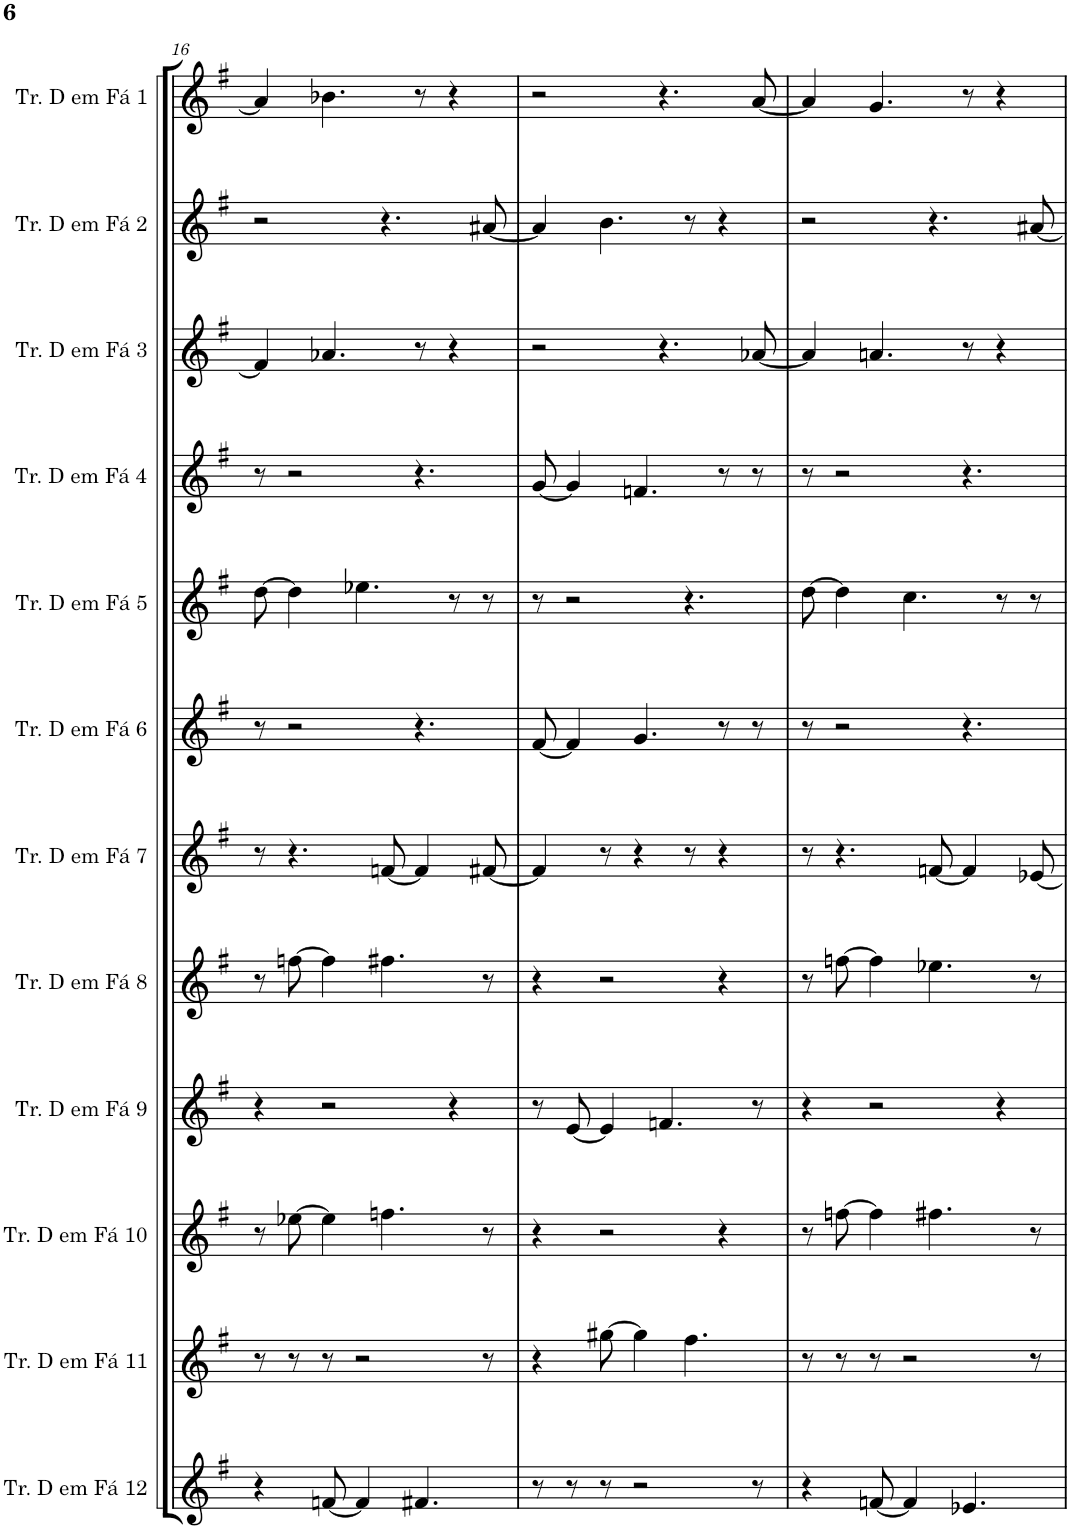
**kern	**kern	**kern	**kern	**kern	**kern	**kern	**kern	**kern	**kern	**kern	**kern
*part12	*part11	*part10	*part9	*part8	*part7	*part6	*part5	*part4	*part3	*part2	*part1
*staff12	*staff11	*staff10	*staff9	*staff8	*staff7	*staff6	*staff5	*staff4	*staff3	*staff2	*staff1
*I"Trompa em Fá 12	*I"Trompa em Fá 11	*I"Trompa em Fá 10	*I"Trompa em Fá 9	*I"Trompa em Fá 8	*I"Trompa em Fá 7	*I"Trompa em Fá 6	*I"Trompa em Fá 5	*I"Trompa em Fá 4	*I"Trompa em Fá 3	*I"Trompa em Fá 2	*I"Trompa em Fá 1
!!LO:PB:g=z
*clefG2	*clefG2	*clefG2	*clefG2	*clefG2	*clefG2	*clefG2	*clefG2	*clefG2	*clefG2	*clefG2	*clefG2
*Trd4c7	*Trd4c7	*Trd4c7	*Trd4c7	*Trd4c7	*Trd4c7	*Trd4c7	*Trd4c7	*Trd4c7	*Trd4c7	*Trd4c7	*Trd4c7
*k[f#]	*k[f#]	*k[f#]	*k[f#]	*k[f#]	*k[f#]	*k[f#]	*k[f#]	*k[f#]	*k[f#]	*k[f#]	*k[f#]
*M4/4	*M4/4	*M4/4	*M4/4	*M4/4	*M4/4	*M4/4	*M4/4	*M4/4	*M4/4	*M4/4	*M4/4
=16	=16	=16	=16	=16	=16	=16	=16	=16	=16	=16	=16
4r	8r	8r	4r	8r	8r	8r	[8dd\	8r	4f#/]	2r	4a/]
.	8r	[8ee-X\	.	[8ffn\	4.r	2r	4dd\]	2r	.	.	.
[8fn/	8r	4ee-\]	2r	4ff\]	.	.	.	.	4.a-X/	.	4.b-X\
4f/]	2r	.	.	.	.	.	4.ee-X\	.	.	.	.
.	.	4.ffn\	.	4.ff#X\	[8fn/	.	.	.	.	4.r	.
4.f#X/	.	.	.	.	4f/]	4.r	.	4.r	8r	.	8r
.	.	.	4r	.	.	.	8r	.	4r	.	4r
.	8r	8r	.	8r	[8f#X/	.	8r	.	.	[8a#X/	.
=17	=17	=17	=17	=17	=17	=17	=17	=17	=17	=17	=17
8r	4r	4r	8r	4r	4f#/]	[8f#/	8r	[8g/	2r	4a#/]	2r
8r	.	.	[8e/	.	.	4f#/]	2r	4g/]	.	.	.
8r	[8gg#X\	2r	4e/]	2r	8r	.	.	.	.	4.b\	.
2r	4gg#\]	.	.	.	4r	4.g/	.	4.fn/	.	.	.
.	.	.	4.fn/	.	.	.	.	.	4.r	.	4.r
.	4.ff#\	.	.	.	8r	.	4.r	.	.	8r	.
.	.	4r	.	4r	4r	8r	.	8r	.	4r	.
8r	.	.	8r	.	.	8r	.	8r	[8a-X/	.	[8a/
=18	=18	=18	=18	=18	=18	=18	=18	=18	=18	=18	=18
4r	8r	8r	4r	8r	8r	8r	[8dd\	8r	4a-/]	2r	4a/]
.	8r	[8ffn\	.	[8ffn\	4.r	2r	4dd\]	2r	.	.	.
[8fn/	8r	4ff\]	2r	4ff\]	.	.	.	.	4.an/	.	4.g/
4f/]	2r	.	.	.	.	.	4.cc\	.	.	.	.
.	.	4.ff#X\	.	4.ee-X\	[8fn/	.	.	.	.	4.r	.
4.e-X/	.	.	.	.	4f/]	4.r	.	4.r	8r	.	8r
.	.	.	4r	.	.	.	8r	.	4r	.	4r
.	8r	8r	.	8r	[8e-X/	.	8r	.	.	[8a#X/	.
=	=	=	=	=	=	=	=	=	=	=	=
*-	*-	*-	*-	*-	*-	*-	*-	*-	*-	*-	*-
